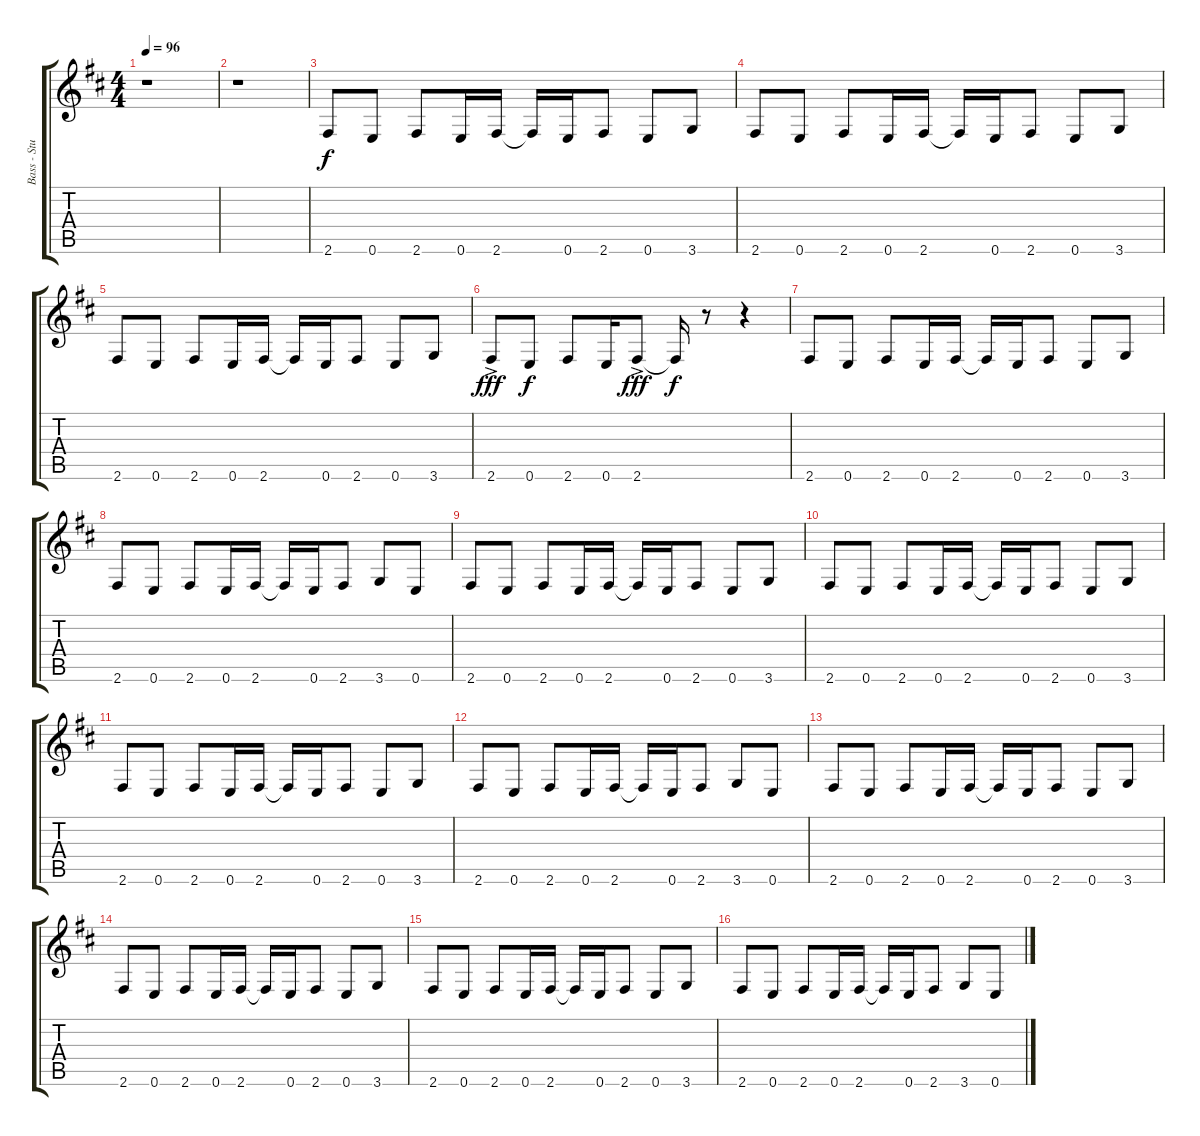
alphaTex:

\track ("Bass - Stuart Chatwood" "Bass - Stu") {instrument electricbasspick}
\staff {score tabs}
\tuning (E4 B3 G3 E3 B2 E2) {hide}
\ts (4 4)
\tempo 96
\clef g2
\ks d
r.1{dy f} |
r.1 |
2.6.8 0.6.8 2.6.8 0.6.16 2.6.16 2.6{t}.16 0.6.16 2.6.8 0.6.8 3.6.8 |
2.6.8 0.6.8 2.6.8 0.6.16 2.6.16 2.6{t}.16 0.6.16 2.6.8 0.6.8 3.6.8 |
2.6.8 0.6.8 2.6.8 0.6.16 2.6.16 2.6{t}.16 0.6.16 2.6.8 0.6.8 3.6.8 |
2.6{ac}.8{dy fff} 0.6.8{dy f} 2.6.8 0.6.16 2.6{ac}.8{dy fff} 2.6{t}.16{dy f} r.8 r.4 |
2.6.8 0.6.8 2.6.8 0.6.16 2.6.16 2.6{t}.16 0.6.16 2.6.8 0.6.8 3.6.8 |
2.6.8 0.6.8 2.6.8 0.6.16 2.6.16 2.6{t}.16 0.6.16 2.6.8 3.6.8 0.6.8 |
2.6.8 0.6.8 2.6.8 0.6.16 2.6.16 2.6{t}.16 0.6.16 2.6.8 0.6.8 3.6.8 |
2.6.8 0.6.8 2.6.8 0.6.16 2.6.16 2.6{t}.16 0.6.16 2.6.8 0.6.8 3.6.8 |
2.6.8 0.6.8 2.6.8 0.6.16 2.6.16 2.6{t}.16 0.6.16 2.6.8 0.6.8 3.6.8 |
2.6.8 0.6.8 2.6.8 0.6.16 2.6.16 2.6{t}.16 0.6.16 2.6.8 3.6.8 0.6.8 |
2.6.8 0.6.8 2.6.8 0.6.16 2.6.16 2.6{t}.16 0.6.16 2.6.8 0.6.8 3.6.8 |
2.6.8 0.6.8 2.6.8 0.6.16 2.6.16 2.6{t}.16 0.6.16 2.6.8 0.6.8 3.6.8 |
2.6.8 0.6.8 2.6.8 0.6.16 2.6.16 2.6{t}.16 0.6.16 2.6.8 0.6.8 3.6.8 |
2.6.8 0.6.8 2.6.8 0.6.16 2.6.16 2.6{t}.16 0.6.16 2.6.8 3.6.8 0.6.8
